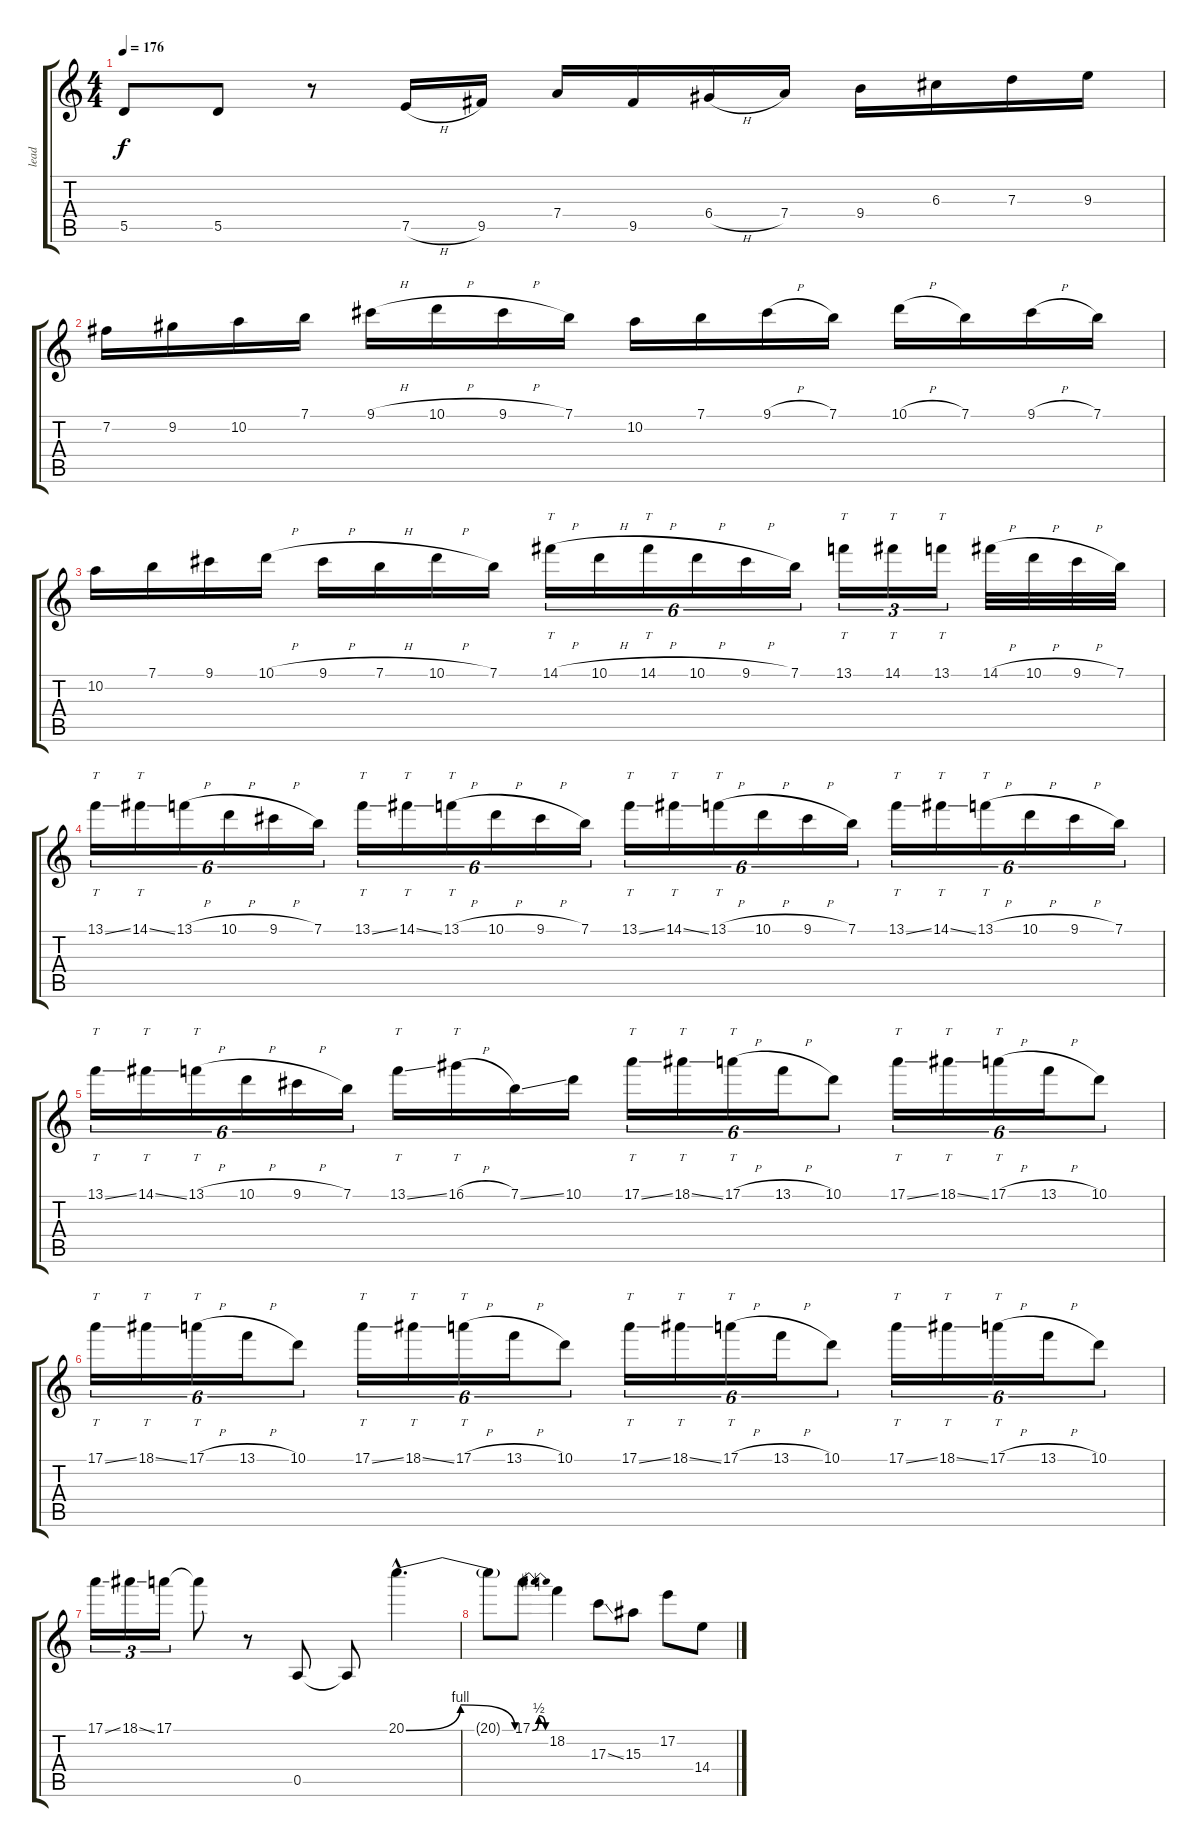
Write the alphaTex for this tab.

\track ("lead" "lead") {instrument distortionguitar}
\staff {score tabs}
\tuning (E4 B3 G3 D3 A2 E2) {hide}
\ts (4 4)
\tempo 176
\clef g2
\ks c
5.5.8{dy f} 5.5.8 r.8 7.5{h}.16 9.5.16 7.4.16 9.5.16 6.4{h}.16 7.4.16 9.4.16 6.3.16 7.3.16 9.3.16 |
7.2.16 9.2.16 10.2.16 7.1.16 9.1{h}.16 10.1{h}.16 9.1{h}.16 7.1.16 10.2.16 7.1.16 9.1{h}.16 7.1.16 10.1{h}.16 7.1.16 9.1{h}.16 7.1.16 |
10.2.16 7.1.16 9.1.16 10.1{h}.16 9.1{h}.16 7.1{h}.16 10.1{h}.16 7.1.16 14.1{h}.16{tt tu (6 4)} 10.1{h}.16{tu (6 4)} 14.1{h}.16{tt tu (6 4)} 10.1{h}.16{tu (6 4)} 9.1{h}.16{tu (6 4)} 7.1.16{tu (6 4)} 13.1.16{tt tu (3 2)} 14.1.16{tt tu (3 2)} 13.1.16{tt tu (3 2)} 14.1{h}.32 10.1{h}.32 9.1{h}.32 7.1.32 |
13.1{ss}.16{tt tu (6 4)} 14.1{ss}.16{tt tu (6 4)} 13.1{h}.16{tu (6 4)} 10.1{h}.16{tu (6 4)} 9.1{h}.16{tu (6 4)} 7.1.16{tu (6 4)} 13.1{ss}.16{tt tu (6 4)} 14.1{ss}.16{tt tu (6 4)} 13.1{h}.16{tt tu (6 4)} 10.1{h}.16{tu (6 4)} 9.1{h}.16{tu (6 4)} 7.1.16{tu (6 4)} 13.1{ss}.16{tt tu (6 4)} 14.1{ss}.16{tt tu (6 4)} 13.1{h}.16{tt tu (6 4)} 10.1{h}.16{tu (6 4)} 9.1{h}.16{tu (6 4)} 7.1.16{tu (6 4)} 13.1{ss}.16{tt tu (6 4)} 14.1{ss}.16{tt tu (6 4)} 13.1{h}.16{tt tu (6 4)} 10.1{h}.16{tu (6 4)} 9.1{h}.16{tu (6 4)} 7.1.16{tu (6 4)} |
13.1{ss}.16{tt tu (6 4)} 14.1{ss}.16{tt tu (6 4)} 13.1{h}.16{tt tu (6 4)} 10.1{h}.16{tu (6 4)} 9.1{h}.16{tu (6 4)} 7.1.16{tu (6 4)} 13.1{ss}.16{tt} 16.1{h}.16{tt} 7.1{ss}.16 10.1.16 17.1{ss}.16{tt tu (6 4)} 18.1{ss}.16{tt tu (6 4)} 17.1{h}.16{tt tu (6 4)} 13.1{h}.16{tu (6 4)} 10.1.8{tu (6 4)} 17.1{ss}.16{tt tu (6 4)} 18.1{ss}.16{tt tu (6 4)} 17.1{h}.16{tt tu (6 4)} 13.1{h}.16{tu (6 4)} 10.1.8{tu (6 4)} |
17.1{ss}.16{tt tu (6 4)} 18.1{ss}.16{tt tu (6 4)} 17.1{h}.16{tt tu (6 4)} 13.1{h}.16{tu (6 4)} 10.1.8{tu (6 4)} 17.1{ss}.16{tt tu (6 4)} 18.1{ss}.16{tt tu (6 4)} 17.1{h}.16{tt tu (6 4)} 13.1{h}.16{tu (6 4)} 10.1.8{tu (6 4)} 17.1{ss}.16{tt tu (6 4)} 18.1{ss}.16{tt tu (6 4)} 17.1{h}.16{tt tu (6 4)} 13.1{h}.16{tu (6 4)} 10.1.8{tu (6 4)} 17.1{ss}.16{tt tu (6 4)} 18.1{ss}.16{tt tu (6 4)} 17.1{h}.16{tt tu (6 4)} 13.1{h}.16{tu (6 4)} 10.1.8{tu (6 4)} |
17.1{ss}.16{tu (3 2)} 18.1{ss}.16{tu (3 2)} 17.1.16{tu (3 2)} 17.1{t}.8 r.8 0.5.8 0.5{t}.8 20.1{be (bendrelease 0 0 15 4 55 4 60 0) hac}.4{d} |
20.1{t}.8 17.1{be (bendrelease 0 0 15 2 45 2 60 0)}.8 18.2.4 17.3{ss}.8 15.3.8 17.2.8 14.4.8
